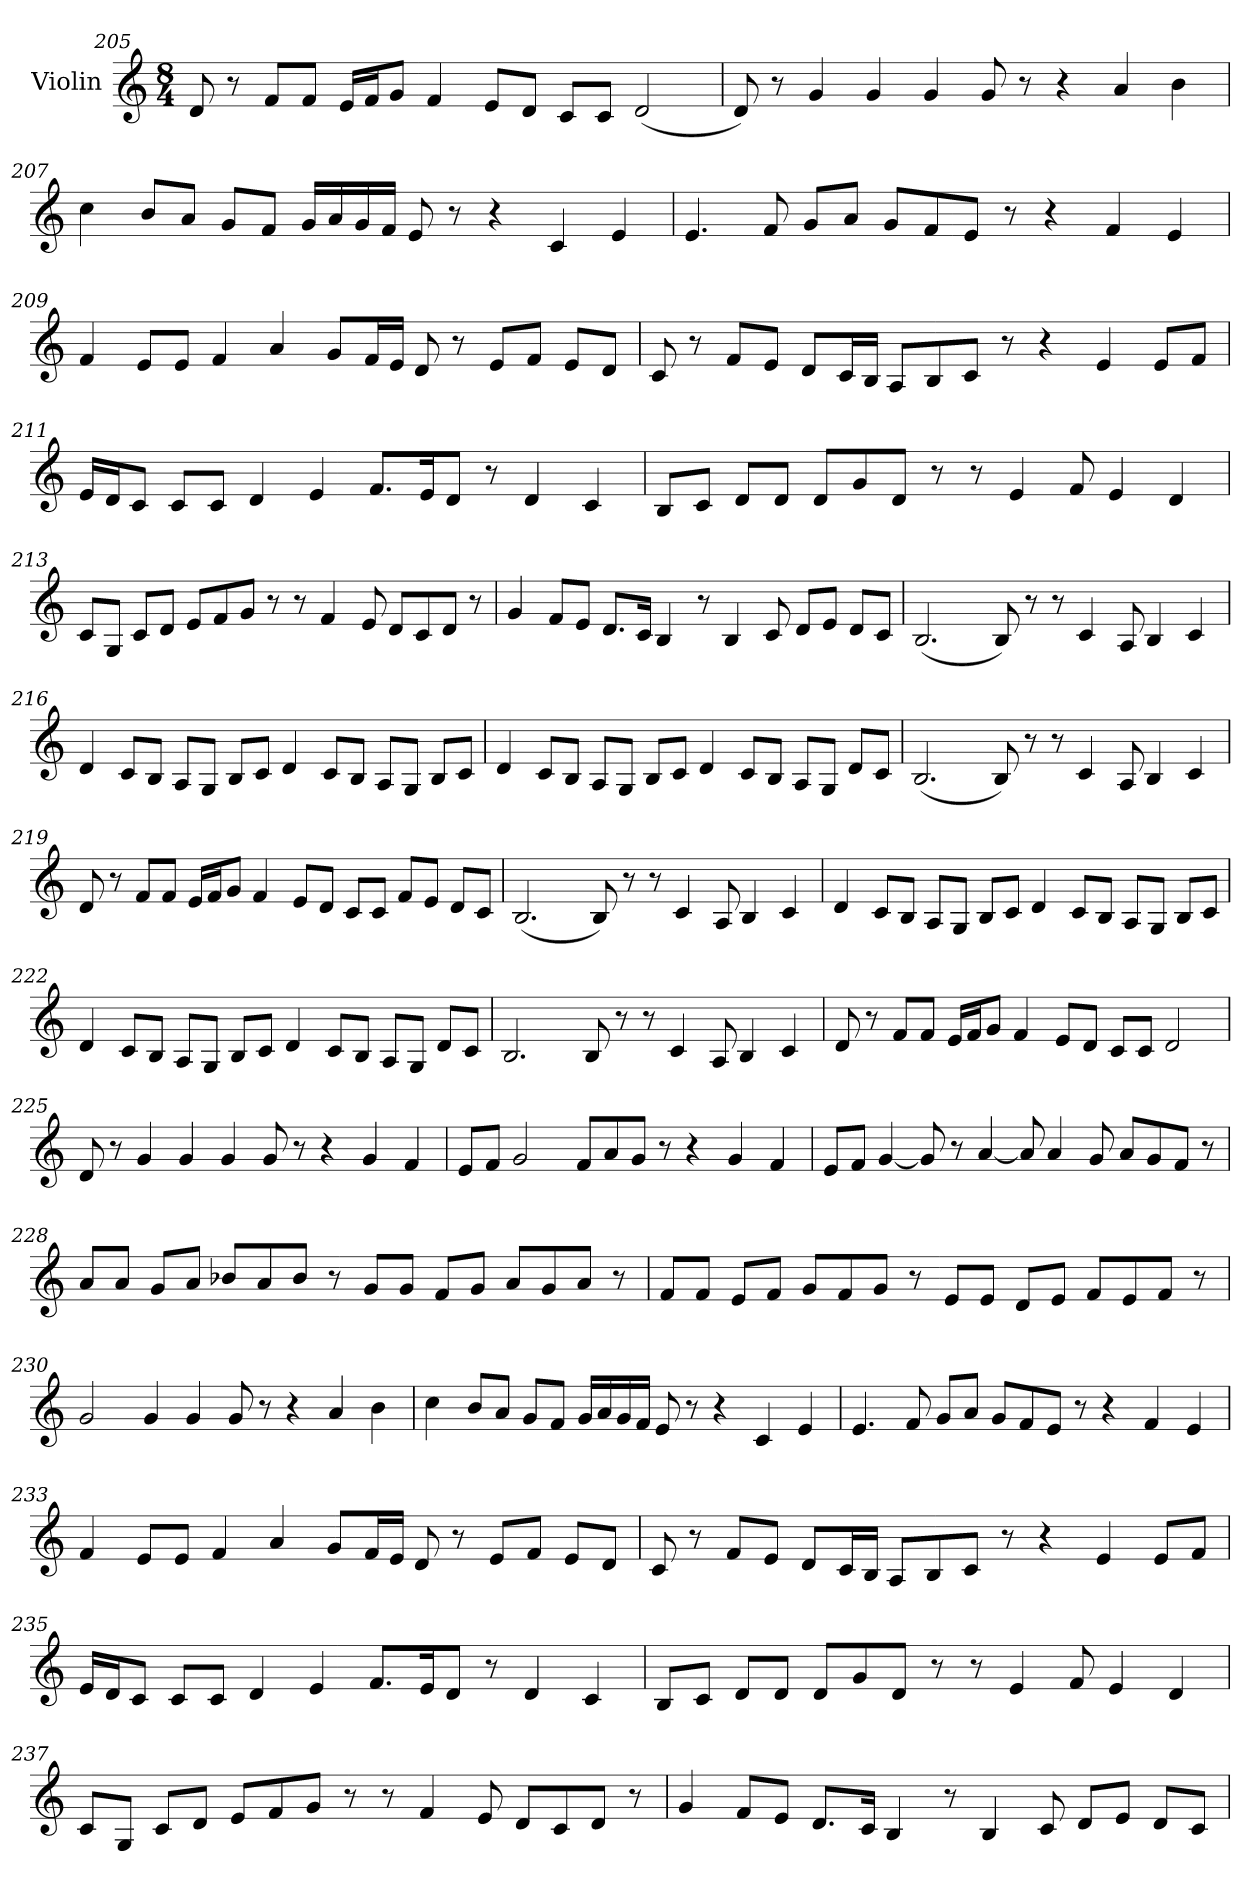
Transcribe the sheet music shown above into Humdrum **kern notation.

**kern
*part1
*staff1
*I"Violin
*clefG2
*k[]
*C:
*M8/4
=205
8d/
8r
8f/L
8f/J
16e/LL
16f/J
8g/J
4f/
8e/L
8d/J
8c/L
8c/J
(2d/
=206
8d/)
8r
4g/
4g/
4g/
8g/
8r
4r
4a/
4b\
!!LO:LB:g=z
=207
4cc\
8b/L
8a/J
8g/L
8f/J
16g/LL
16a/
16g/
16f/JJ
8e/
8r
4r
4c/
4e/
=208
4.e/
8f/
8g/L
8a/J
8g/L
8f/
8e/J
8r
4r
4f/
4e/
!!LO:LB:g=z
=209
4f/
8e/L
8e/J
4f/
4a/
8g/L
16f/L
16e/JJ
8d/
8r
8e/L
8f/J
8e/L
8d/J
=210
8c/
8r
8f/L
8e/J
8d/L
16c/L
16B/JJ
8A/L
8B/
8c/J
8r
4r
4e/
8e/L
8f/J
!!LO:LB:g=z
=211
16e/LL
16d/J
8c/J
8c/L
8c/J
4d/
4e/
8.f/L
16e/K
8d/J
8r
4d/
4c/
=212
8B/L
8c/J
8d/L
8d/J
8d/L
8g/
8d/J
8r
8r
4e/
8f/
4e/
4d/
!!LO:LB:g=z
=213
8c/L
8G/J
8c/L
8d/J
8e/L
8f/
8g/J
8r
8r
4f/
8e/
8d/L
8c/
8d/J
8r
=214
4g/
8f/L
8e/J
8.d/L
16c/Jk
4B/
8r
4B/
8c/
8d/L
8e/J
8d/L
8c/J
!!LO:LB:g=z
=215
(2.B/
8B/)
8r
8r
4c/
8A/
4B/
4c/
=216
4d/
8c/L
8B/J
8A/L
8G/J
8B/L
8c/J
4d/
8c/L
8B/J
8A/L
8G/J
8B/L
8c/J
!!LO:PB:g=z
=217
4d/
8c/L
8B/J
8A/L
8G/J
8B/L
8c/J
4d/
8c/L
8B/J
8A/L
8G/J
8d/L
8c/J
=218
(2.B/
8B/)
8r
8r
4c/
8A/
4B/
4c/
!!LO:LB:g=z
=219
8d/
8r
8f/L
8f/J
16e/LL
16f/J
8g/J
4f/
8e/L
8d/J
8c/L
8c/J
8f/L
8e/J
8d/L
8c/J
=220
(2.B/
8B/)
8r
8r
4c/
8A/
4B/
4c/
!!LO:LB:g=z
=221
4d/
8c/L
8B/J
8A/L
8G/J
8B/L
8c/J
4d/
8c/L
8B/J
8A/L
8G/J
8B/L
8c/J
=222
4d/
8c/L
8B/J
8A/L
8G/J
8B/L
8c/J
4d/
8c/L
8B/J
8A/L
8G/J
8d/L
8c/J
!!LO:LB:g=z
=223
2.B/
8B/
8r
8r
4c/
8A/
4B/
4c/
=224
8d/
8r
8f/L
8f/J
16e/LL
16f/J
8g/J
4f/
8e/L
8d/J
8c/L
8c/J
2d/
=225
8d/
8r
4g/
4g/
4g/
8g/
8r
4r
4g/
4f/
!!LO:LB:g=z
=226
8e/L
8f/J
2g/
8f/L
8a/
8g/J
8r
4r
4g/
4f/
=227
8e/L
8f/J
[4g/
8g/]
8r
[4a/
8a/]
4a/
8g/
8a/L
8g/
8f/J
8r
!!LO:LB:g=z
=228
8a/L
8a/J
8g/L
8a/J
8b-X/L
8a/
8b-/J
8r
8g/L
8g/J
8f/L
8g/J
8a/L
8g/
8a/J
8r
=229
8f/L
8f/J
8e/L
8f/J
8g/L
8f/
8g/J
8r
8e/L
8e/J
8d/L
8e/J
8f/L
8e/
8f/J
8r
!!LO:LB:g=z
=230
2g/
4g/
4g/
8g/
8r
4r
4a/
4b\
=231
4cc\
8b/L
8a/J
8g/L
8f/J
16g/LL
16a/
16g/
16f/JJ
8e/
8r
4r
4c/
4e/
=232
4.e/
8f/
8g/L
8a/J
8g/L
8f/
8e/J
8r
4r
4f/
4e/
!!LO:LB:g=z
=233
4f/
8e/L
8e/J
4f/
4a/
8g/L
16f/L
16e/JJ
8d/
8r
8e/L
8f/J
8e/L
8d/J
=234
8c/
8r
8f/L
8e/J
8d/L
16c/L
16B/JJ
8A/L
8B/
8c/J
8r
4r
4e/
8e/L
8f/J
!!LO:PB:g=z
=235
16e/LL
16d/J
8c/J
8c/L
8c/J
4d/
4e/
8.f/L
16e/K
8d/J
8r
4d/
4c/
=236
8B/L
8c/J
8d/L
8d/J
8d/L
8g/
8d/J
8r
8r
4e/
8f/
4e/
4d/
!!LO:LB:g=z
=237
8c/L
8G/J
8c/L
8d/J
8e/L
8f/
8g/J
8r
8r
4f/
8e/
8d/L
8c/
8d/J
8r
=238
4g/
8f/L
8e/J
8.d/L
16c/Jk
4B/
8r
4B/
8c/
8d/L
8e/J
8d/L
8c/J
=
*-
